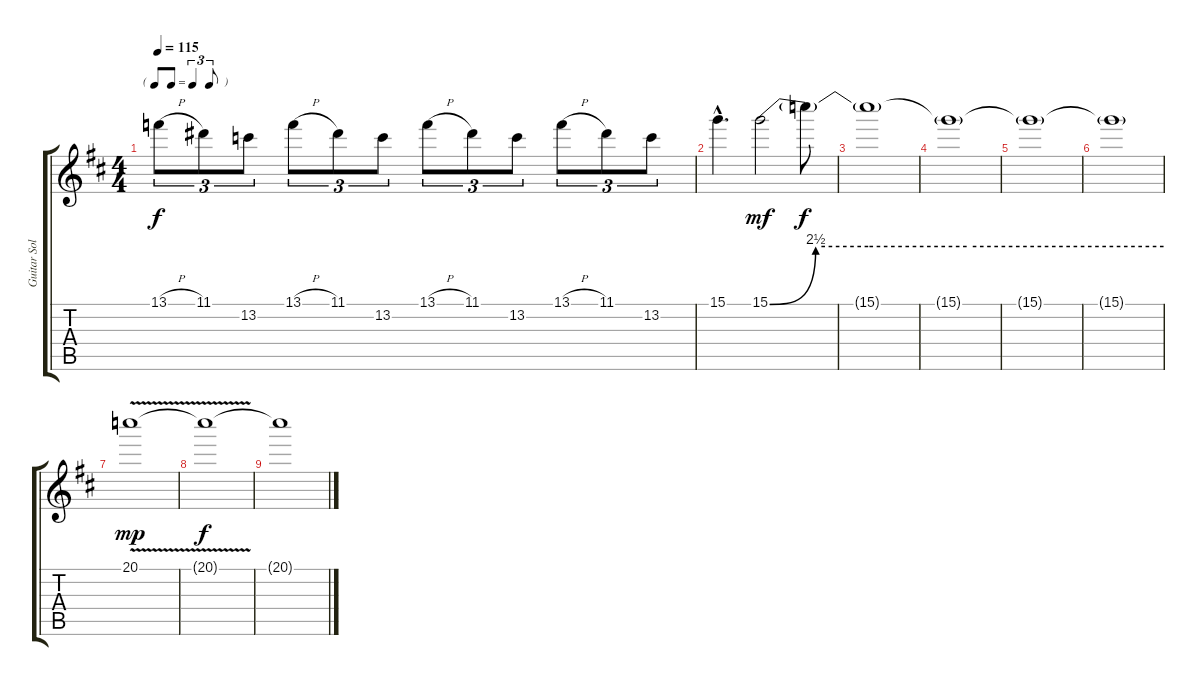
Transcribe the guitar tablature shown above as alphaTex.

\track ("Guitar Solo" "Guitar Sol") {instrument overdrivenguitar}
\staff {score tabs}
\tuning (E4 B3 G3 D3 A2 E2) {hide}
\ts (4 4)
\tf triplet8th
\tempo 115
\clef g2
\ks d
13.1{h}.8{tu (3 2) dy f} 11.1.8{tu (3 2)} 13.2.8{tu (3 2)} 13.1{h}.8{tu (3 2)} 11.1.8{tu (3 2)} 13.2.8{tu (3 2)} 13.1{h}.8{tu (3 2)} 11.1.8{tu (3 2)} 13.2.8{tu (3 2)} 13.1{h}.8{tu (3 2)} 11.1.8{tu (3 2)} 13.2.8{tu (3 2)} |
15.1{hac}.4{d} 15.1{be (custom 0 0 7 10 15 10 30 10 60 10)}.2{dy mf} 15.1{t}.8{dy f} |
15.1{t}.1{volume 5} |
15.1{t}.1 |
15.1{t}.1 |
15.1{t}.1 |
20.1{v}.1{dy mp volume 2} |
20.1{t}.1{dy f} |
20.1{t}.1
